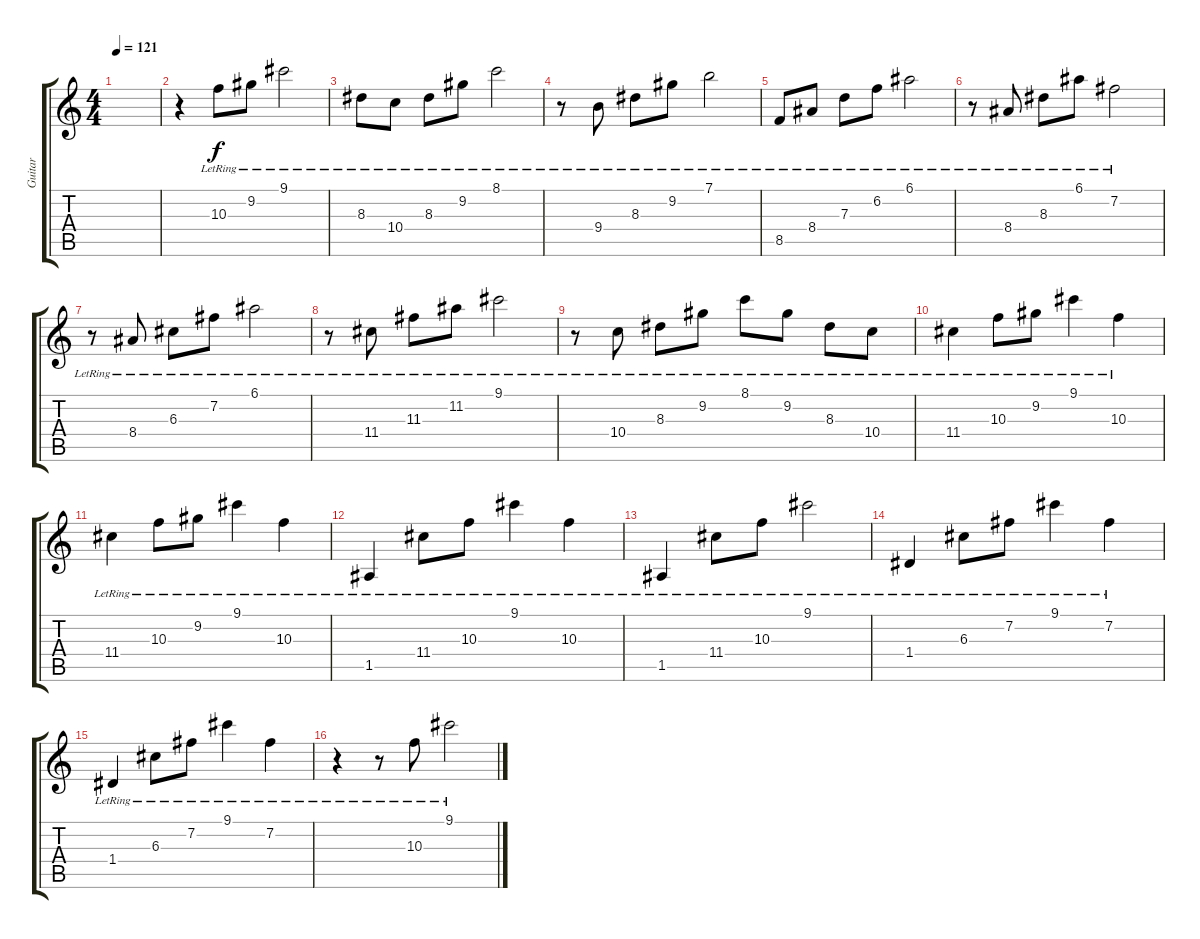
\track ("Guitar" "Guitar") {instrument acousticguitarsteel}
\staff {score tabs}
\tuning (E4 B3 G3 D3 A2 E2) {hide}
\ts (4 4)
\tempo 121
\clef g2
\ks c
|
r.4{volume 10 balance 12 instrument acousticguitarsteel} 10.3{lr}.8 9.2{lr}.8 9.1{lr}.2 |
8.3{lr}.8 10.4{lr}.8 8.3{lr}.8 9.2{lr}.8 8.1{lr}.2 |
r.8 9.4{lr}.8 8.3{lr}.8 9.2{lr}.8 7.1{lr}.2 |
8.5{lr}.8 8.4{lr}.8 7.3{lr}.8 6.2{lr}.8 6.1{lr}.2 |
r.8 8.4{lr}.8 8.3{lr}.8 6.1{lr}.8 7.2{lr}.2 |
r.8 8.4{lr}.8 6.3{lr}.8 7.2{lr}.8 6.1{lr}.2 |
r.8 11.4{lr}.8 11.3{lr}.8 11.2{lr}.8 9.1{lr}.2 |
r.8 10.4{lr}.8 8.3{lr}.8 9.2{lr}.8 8.1{lr}.8 9.2{lr}.8 8.3{lr}.8 10.4{lr}.8 |
11.4{lr}.4 10.3{lr}.8 9.2{lr}.8 9.1{lr}.4 10.3{lr}.4 |
11.4{lr}.4 10.3{lr}.8 9.2{lr}.8 9.1{lr}.4 10.3{lr}.4 |
1.5{lr}.4 11.4{lr}.8 10.3{lr}.8 9.1{lr}.4 10.3{lr}.4 |
1.5{lr}.4 11.4{lr}.8 10.3{lr}.8 9.1{lr}.2 |
1.4{lr}.4 6.3{lr}.8 7.2{lr}.8 9.1{lr}.4 7.2{lr}.4 |
1.4{lr}.4 6.3{lr}.8 7.2{lr}.8 9.1{lr}.4 7.2{lr}.4 |
r.4 r.8 10.3{lr}.8 9.1{lr}.2
